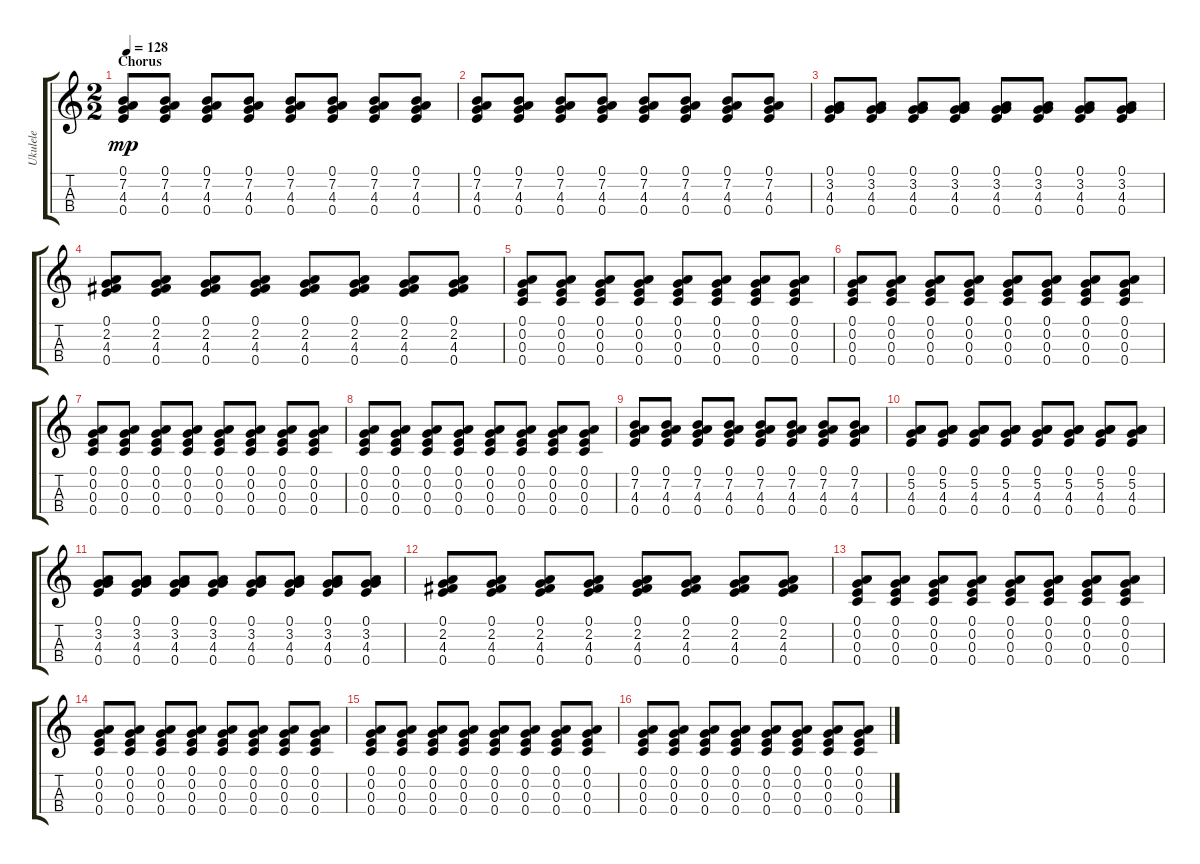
\track ("Ukulele" "Ukulele") {instrument shamisen}
\staff {score tabs}
\tuning (A4 E4 C4 G4) {hide}
\ts (2 2)
\section ("" "Chorus")
\tempo 128
\clef g2
\ks c
(0.1 7.2 4.3 0.4).8{dy mp} (0.1 7.2 4.3 0.4).8 (0.1 7.2 4.3 0.4).8 (0.1 7.2 4.3 0.4).8 (0.1 7.2 4.3 0.4).8 (0.1 7.2 4.3 0.4).8 (0.1 7.2 4.3 0.4).8 (0.1 7.2 4.3 0.4).8 |
(0.1 7.2 4.3 0.4).8 (0.1 7.2 4.3 0.4).8 (0.1 7.2 4.3 0.4).8 (0.1 7.2 4.3 0.4).8 (0.1 7.2 4.3 0.4).8 (0.1 7.2 4.3 0.4).8 (0.1 7.2 4.3 0.4).8 (0.1 7.2 4.3 0.4).8 |
(0.1 3.2 4.3 0.4).8 (0.1 3.2 4.3 0.4).8 (0.1 3.2 4.3 0.4).8 (0.1 3.2 4.3 0.4).8 (0.1 3.2 4.3 0.4).8 (0.1 3.2 4.3 0.4).8 (0.1 3.2 4.3 0.4).8 (0.1 3.2 4.3 0.4).8 |
(0.1 2.2 4.3 0.4).8 (0.1 2.2 4.3 0.4).8 (0.1 2.2 4.3 0.4).8 (0.1 2.2 4.3 0.4).8 (0.1 2.2 4.3 0.4).8 (0.1 2.2 4.3 0.4).8 (0.1 2.2 4.3 0.4).8 (0.1 2.2 4.3 0.4).8 |
(0.1 0.2 0.3 0.4).8 (0.1 0.2 0.3 0.4).8 (0.1 0.2 0.3 0.4).8 (0.1 0.2 0.3 0.4).8 (0.1 0.2 0.3 0.4).8 (0.1 0.2 0.3 0.4).8 (0.1 0.2 0.3 0.4).8 (0.1 0.2 0.3 0.4).8 |
(0.1 0.2 0.3 0.4).8 (0.1 0.2 0.3 0.4).8 (0.1 0.2 0.3 0.4).8 (0.1 0.2 0.3 0.4).8 (0.1 0.2 0.3 0.4).8 (0.1 0.2 0.3 0.4).8 (0.1 0.2 0.3 0.4).8 (0.1 0.2 0.3 0.4).8 |
(0.1 0.2 0.3 0.4).8 (0.1 0.2 0.3 0.4).8 (0.1 0.2 0.3 0.4).8 (0.1 0.2 0.3 0.4).8 (0.1 0.2 0.3 0.4).8 (0.1 0.2 0.3 0.4).8 (0.1 0.2 0.3 0.4).8 (0.1 0.2 0.3 0.4).8 |
(0.1 0.2 0.3 0.4).8 (0.1 0.2 0.3 0.4).8 (0.1 0.2 0.3 0.4).8 (0.1 0.2 0.3 0.4).8 (0.1 0.2 0.3 0.4).8 (0.1 0.2 0.3 0.4).8 (0.1 0.2 0.3 0.4).8 (0.1 0.2 0.3 0.4).8 |
(0.1 7.2 4.3 0.4).8 (0.1 7.2 4.3 0.4).8 (0.1 7.2 4.3 0.4).8 (0.1 7.2 4.3 0.4).8 (0.1 7.2 4.3 0.4).8 (0.1 7.2 4.3 0.4).8 (0.1 7.2 4.3 0.4).8 (0.1 7.2 4.3 0.4).8 |
(0.1 5.2 4.3 0.4).8 (0.1 5.2 4.3 0.4).8 (0.1 5.2 4.3 0.4).8 (0.1 5.2 4.3 0.4).8 (0.1 5.2 4.3 0.4).8 (0.1 5.2 4.3 0.4).8 (0.1 5.2 4.3 0.4).8 (0.1 5.2 4.3 0.4).8 |
(0.1 3.2 4.3 0.4).8 (0.1 3.2 4.3 0.4).8 (0.1 3.2 4.3 0.4).8 (0.1 3.2 4.3 0.4).8 (0.1 3.2 4.3 0.4).8 (0.1 3.2 4.3 0.4).8 (0.1 3.2 4.3 0.4).8 (0.1 3.2 4.3 0.4).8 |
(0.1 2.2 4.3 0.4).8 (0.1 2.2 4.3 0.4).8 (0.1 2.2 4.3 0.4).8 (0.1 2.2 4.3 0.4).8 (0.1 2.2 4.3 0.4).8 (0.1 2.2 4.3 0.4).8 (0.1 2.2 4.3 0.4).8 (0.1 2.2 4.3 0.4).8 |
(0.1 0.2 0.3 0.4).8 (0.1 0.2 0.3 0.4).8 (0.1 0.2 0.3 0.4).8 (0.1 0.2 0.3 0.4).8 (0.1 0.2 0.3 0.4).8 (0.1 0.2 0.3 0.4).8 (0.1 0.2 0.3 0.4).8 (0.1 0.2 0.3 0.4).8 |
(0.1 0.2 0.3 0.4).8 (0.1 0.2 0.3 0.4).8 (0.1 0.2 0.3 0.4).8 (0.1 0.2 0.3 0.4).8 (0.1 0.2 0.3 0.4).8 (0.1 0.2 0.3 0.4).8 (0.1 0.2 0.3 0.4).8 (0.1 0.2 0.3 0.4).8 |
(0.1 0.2 0.3 0.4).8 (0.1 0.2 0.3 0.4).8 (0.1 0.2 0.3 0.4).8 (0.1 0.2 0.3 0.4).8 (0.1 0.2 0.3 0.4).8 (0.1 0.2 0.3 0.4).8 (0.1 0.2 0.3 0.4).8 (0.1 0.2 0.3 0.4).8 |
(0.1 0.2 0.3 0.4).8 (0.1 0.2 0.3 0.4).8 (0.1 0.2 0.3 0.4).8 (0.1 0.2 0.3 0.4).8 (0.1 0.2 0.3 0.4).8 (0.1 0.2 0.3 0.4).8 (0.1 0.2 0.3 0.4).8 (0.1 0.2 0.3 0.4).8
